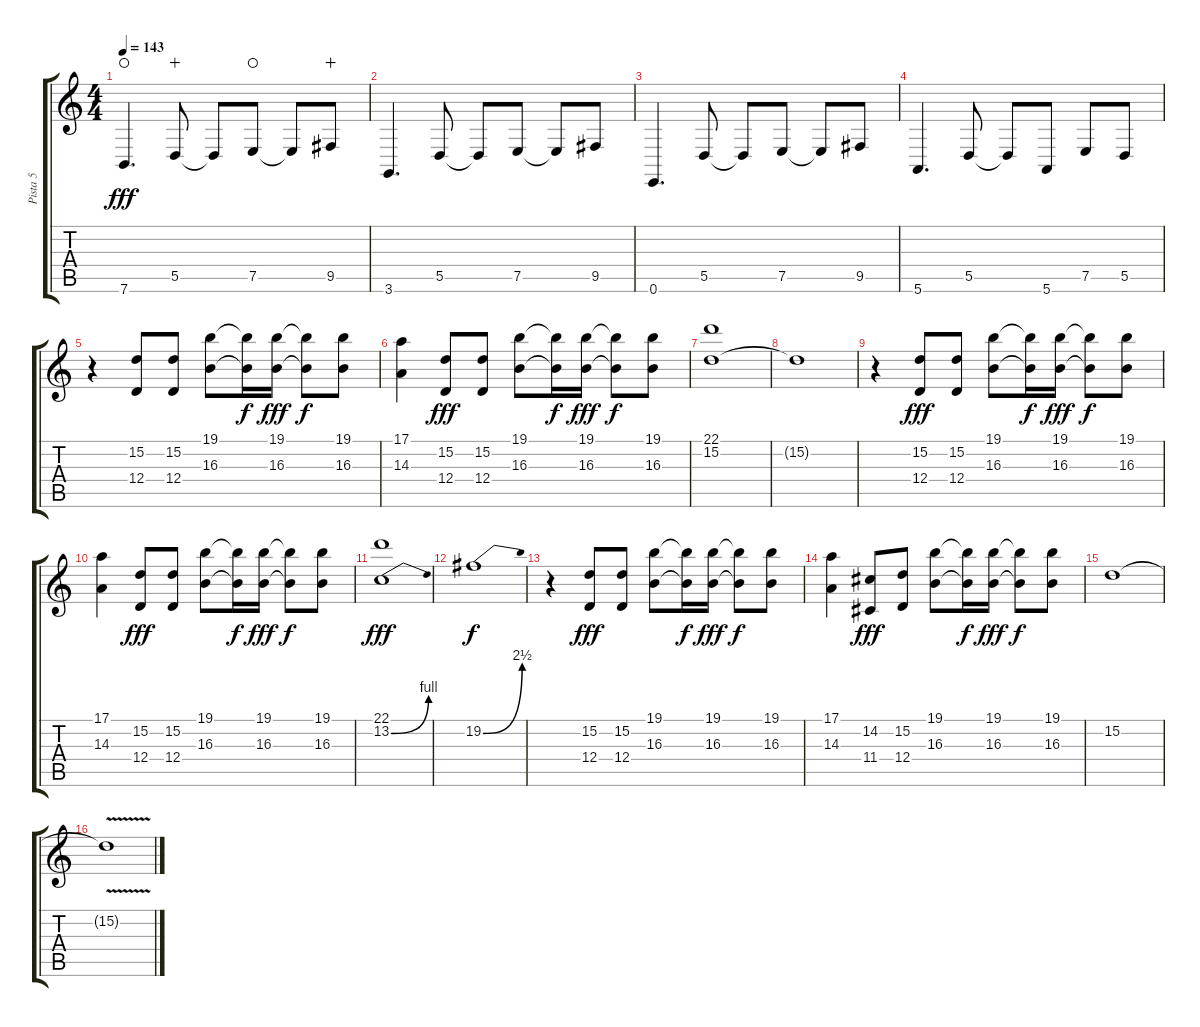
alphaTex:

\track ("Pista 5" "Pista 5") {instrument viola}
\staff {score tabs}
\tuning (E4 B3 G3 D3 A2 E2) {hide}
\ts (4 4)
\tempo 143
\clef g2
\ks c
7.6.4{d dy fff volume 16 instrument pad3polysynth waho} 5.5.8{wahc} 5.5{t}.8 7.5.8{waho} 7.5{t}.8 9.5.8{wahc} |
3.6.4{d} 5.5.8 5.5{t}.8 7.5.8 7.5{t}.8 9.5.8 |
0.6.4{d} 5.5.8 5.5{t}.8 7.5.8 7.5{t}.8 9.5.8 |
5.6.4{d} 5.5.8 5.5{t}.8 5.6.8 7.5.8 5.5.8 |
r.4{instrument altosax} (15.2 12.4).8 (15.2 12.4).8 (19.1 16.3).8 (19.1{t} 16.3{t}).16{dy f} (19.1 16.3).16{dy fff} (19.1{t} 16.3{t}).8{dy f} (19.1 16.3).8 |
(17.1 14.3).4 (15.2 12.4).8{dy fff} (15.2 12.4).8 (19.1 16.3).8 (19.1{t} 16.3{t}).16{dy f} (19.1 16.3).16{dy fff} (19.1{t} 16.3{t}).8{dy f} (19.1 16.3).8 |
(22.1 15.2).1 |
15.2{t}.1 |
r.4{instrument altosax} (15.2 12.4).8{dy fff} (15.2 12.4).8 (19.1 16.3).8 (19.1{t} 16.3{t}).16{dy f} (19.1 16.3).16{dy fff} (19.1{t} 16.3{t}).8{dy f} (19.1 16.3).8 |
(17.1 14.3).4 (15.2 12.4).8{dy fff} (15.2 12.4).8 (19.1 16.3).8 (19.1{t} 16.3{t}).16{dy f} (19.1 16.3).16{dy fff} (19.1{t} 16.3{t}).8{dy f} (19.1 16.3).8 |
(22.1 13.2{be (bend 0 0 60 4)}).1{dy fff} |
19.2{be (bend 0 0 60 10)}.1{dy f} |
r.4{instrument altosax} (15.2 12.4).8{dy fff} (15.2 12.4).8 (19.1 16.3).8 (19.1{t} 16.3{t}).16{dy f} (19.1 16.3).16{dy fff} (19.1{t} 16.3{t}).8{dy f} (19.1 16.3).8 |
(17.1 14.3).4 (14.2 11.4).8{dy fff} (15.2 12.4).8 (19.1 16.3).8 (19.1{t} 16.3{t}).16{dy f} (19.1 16.3).16{dy fff} (19.1{t} 16.3{t}).8{dy f} (19.1 16.3).8 |
15.2.1 |
15.2{v t}.1
